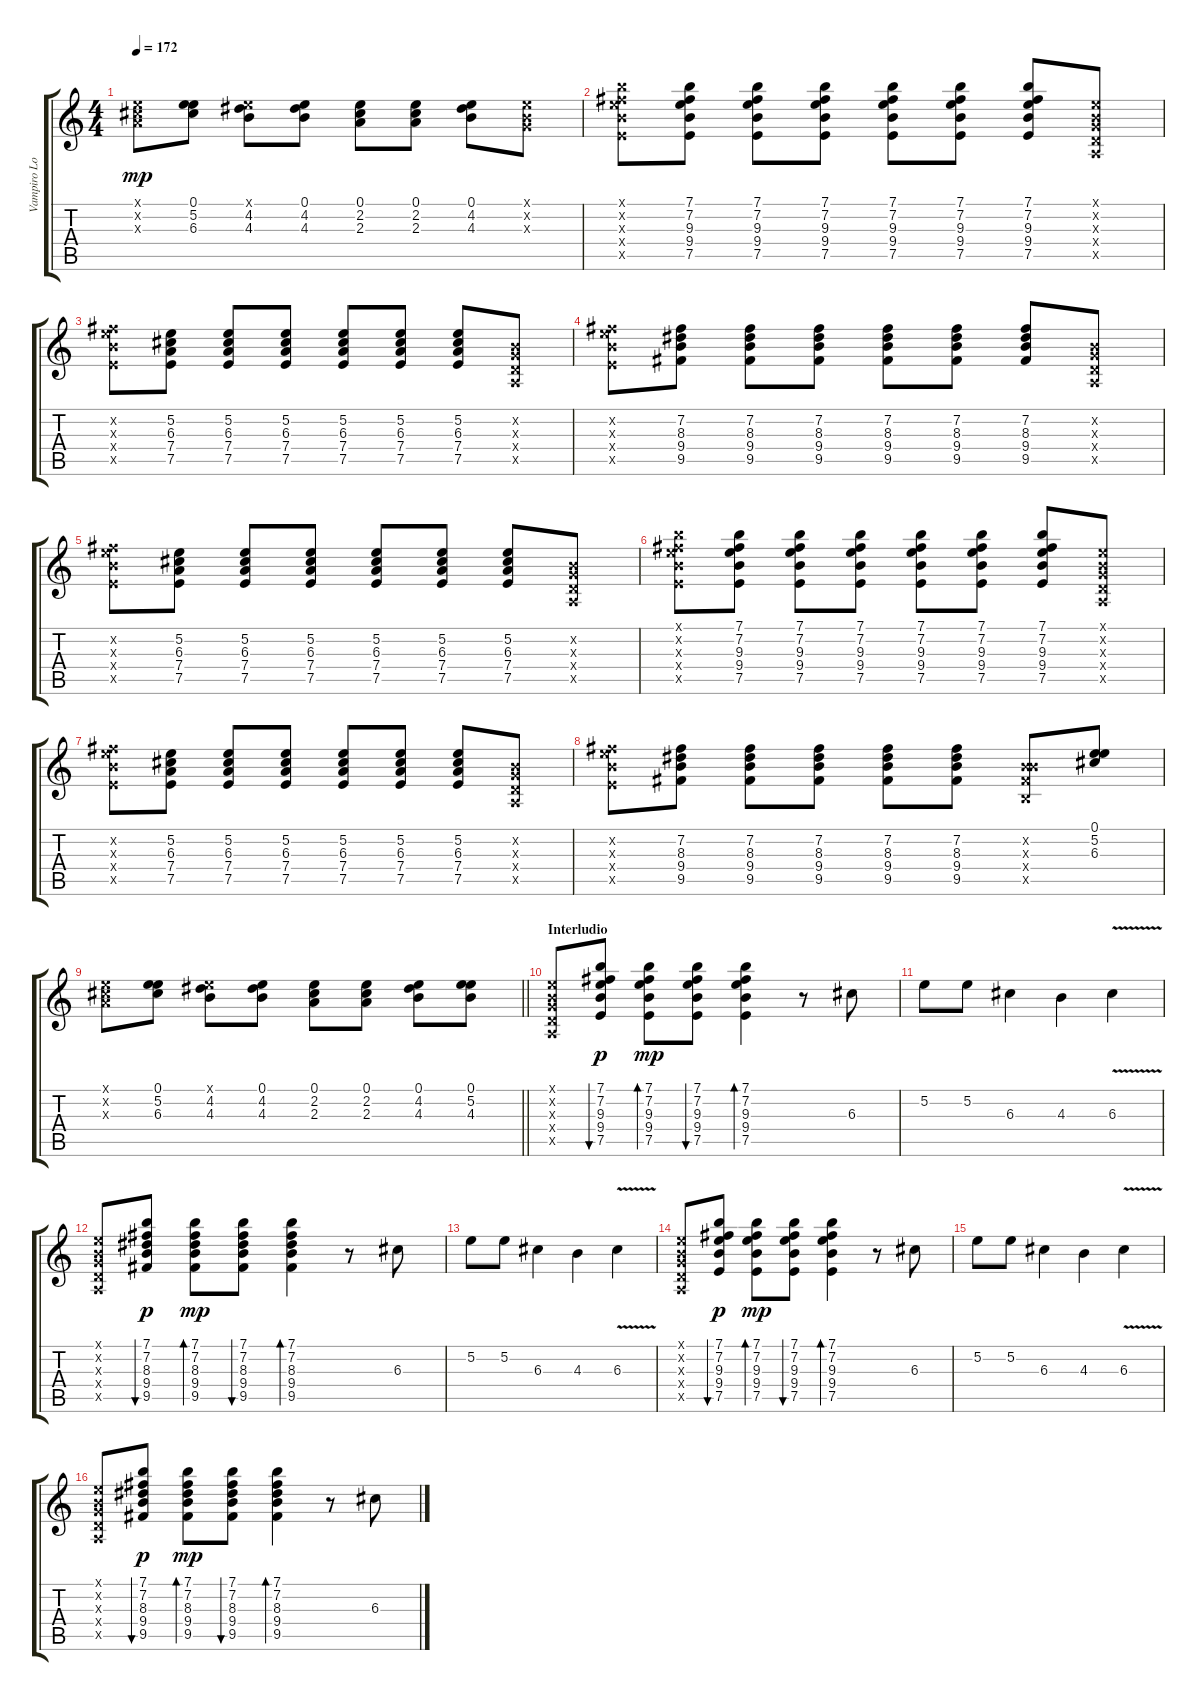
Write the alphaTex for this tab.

\track ("Vampiro Lopez" "Vampiro Lo") {instrument acousticguitarsteel}
\staff {score tabs}
\tuning (E4 B3 G3 D3 A2 E2) {hide}
\ts (4 4)
\tempo 172
\clef g2
\ks c
(0.1{x} 2.2{x} 2.3{x}).8{dy mp} (0.1 5.2 6.3).8 (0.1{x} 4.2 4.3).8 (0.1 4.2 4.3).8 (0.1 2.2 2.3).8 (0.1 2.2 2.3).8 (0.1 4.2 4.3).8 (0.1{x} 0.2{x} 0.3{x}).8 |
(7.1{x} 7.2{x} 9.3{x} 9.4{x} 7.5{x}).8 (7.1 7.2 9.3 9.4 7.5).8 (7.1 7.2 9.3 9.4 7.5).8 (7.1 7.2 9.3 9.4 7.5).8 (7.1 7.2 9.3 9.4 7.5).8 (7.1 7.2 9.3 9.4 7.5).8 (7.1 7.2 9.3 9.4 7.5).8 (0.1{x} 0.2{x} 0.3{x} 0.4{x} 0.5{x}).8 |
(7.2{x} 9.3{x} 9.4{x} 7.5{x}).8 (5.2 6.3 7.4 7.5).8 (5.2 6.3 7.4 7.5).8 (5.2 6.3 7.4 7.5).8 (5.2 6.3 7.4 7.5).8 (5.2 6.3 7.4 7.5).8 (5.2 6.3 7.4 7.5).8 (0.2{x} 0.3{x} 0.4{x} 0.5{x}).8 |
(7.2{x} 9.3{x} 9.4{x} 7.5{x}).8 (7.2 8.3 9.4 9.5).8 (7.2 8.3 9.4 9.5).8 (7.2 8.3 9.4 9.5).8 (7.2 8.3 9.4 9.5).8 (7.2 8.3 9.4 9.5).8 (7.2 8.3 9.4 9.5).8 (0.2{x} 0.3{x} 0.4{x} 0.5{x}).8 |
(7.2{x} 9.3{x} 9.4{x} 7.5{x}).8 (5.2 6.3 7.4 7.5).8 (5.2 6.3 7.4 7.5).8 (5.2 6.3 7.4 7.5).8 (5.2 6.3 7.4 7.5).8 (5.2 6.3 7.4 7.5).8 (5.2 6.3 7.4 7.5).8 (0.2{x} 0.3{x} 0.4{x} 0.5{x}).8 |
(7.1{x} 7.2{x} 9.3{x} 9.4{x} 7.5{x}).8 (7.1 7.2 9.3 9.4 7.5).8 (7.1 7.2 9.3 9.4 7.5).8 (7.1 7.2 9.3 9.4 7.5).8 (7.1 7.2 9.3 9.4 7.5).8 (7.1 7.2 9.3 9.4 7.5).8 (7.1 7.2 9.3 9.4 7.5).8 (0.1{x} 0.2{x} 0.3{x} 0.4{x} 0.5{x}).8 |
(7.2{x} 9.3{x} 9.4{x} 7.5{x}).8 (5.2 6.3 7.4 7.5).8 (5.2 6.3 7.4 7.5).8 (5.2 6.3 7.4 7.5).8 (5.2 6.3 7.4 7.5).8 (5.2 6.3 7.4 7.5).8 (5.2 6.3 7.4 7.5).8 (0.2{x} 0.3{x} 0.4{x} 0.5{x}).8 |
(7.2{x} 9.3{x} 9.4{x} 7.5{x}).8 (7.2 8.3 9.4 9.5).8 (7.2 8.3 9.4 9.5).8 (7.2 8.3 9.4 9.5).8 (7.2 8.3 9.4 9.5).8 (7.2 8.3 9.4 9.5).8 (0.2{x} 4.3{x} 4.4{x} 2.5{x}).8 (0.1 5.2 6.3).8 |
\barLineRight lightlight
(0.1{x} 2.2{x} 2.3{x}).8 (0.1 5.2 6.3).8 (0.1{x} 4.2 4.3).8 (0.1 4.2 4.3).8 (0.1 2.2 2.3).8 (0.1 2.2 2.3).8 (0.1 4.2 4.3).8 (0.1 5.2 4.3).8 |
\section ("" "Interludio")
(0.1{x} 0.2{x} 0.3{x} 0.4{x} 0.5{x}).8 (7.1 7.2 9.3 9.4 7.5).8{bu 60 dy p} (7.1 7.2 9.3 9.4 7.5).8{bd 60 dy mp} (7.1 7.2 9.3 9.4 7.5).8{bu 60} (7.1 7.2 9.3 9.4 7.5).4{bd 60} r.8 6.3.8 |
5.2.8 5.2.8 6.3.4 4.3.4 6.3{v}.4 |
(0.1{x} 0.2{x} 0.3{x} 0.4{x} 0.5{x}).8 (7.1 7.2 8.3 9.4 9.5).8{bu 60 dy p} (7.1 7.2 8.3 9.4 9.5).8{bd 60 dy mp} (7.1 7.2 8.3 9.4 9.5).8{bu 60} (7.1 7.2 8.3 9.4 9.5).4{bd 60} r.8 6.3.8 |
5.2.8 5.2.8 6.3.4 4.3.4 6.3{v}.4 |
(0.1{x} 0.2{x} 0.3{x} 0.4{x} 0.5{x}).8 (7.1 7.2 9.3 9.4 7.5).8{bu 60 dy p} (7.1 7.2 9.3 9.4 7.5).8{bd 60 dy mp} (7.1 7.2 9.3 9.4 7.5).8{bu 60} (7.1 7.2 9.3 9.4 7.5).4{bd 60} r.8 6.3.8 |
5.2.8 5.2.8 6.3.4 4.3.4 6.3{v}.4 |
(0.1{x} 0.2{x} 0.3{x} 0.4{x} 0.5{x}).8 (7.1 7.2 8.3 9.4 9.5).8{bu 60 dy p} (7.1 7.2 8.3 9.4 9.5).8{bd 60 dy mp} (7.1 7.2 8.3 9.4 9.5).8{bu 60} (7.1 7.2 8.3 9.4 9.5).4{bd 60} r.8 6.3.8
